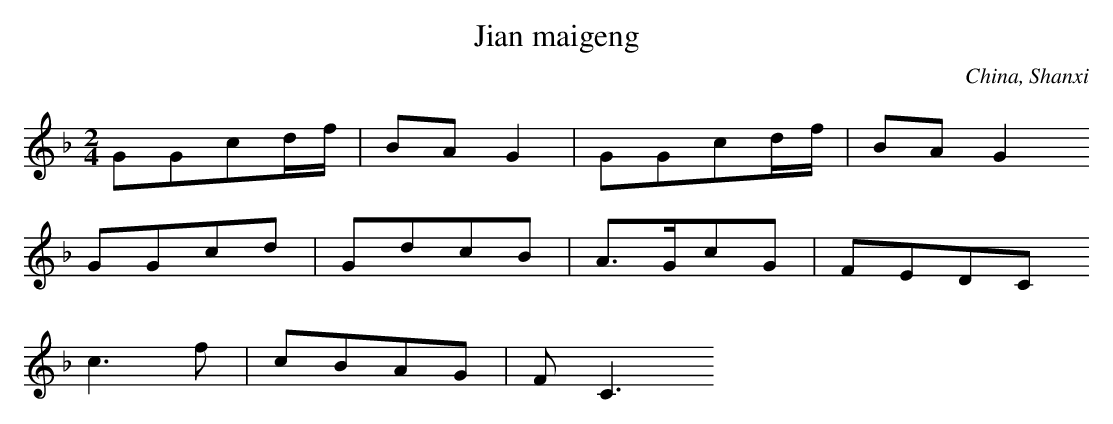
X:1
T: Jian maigeng
O: China, Shanxi
M: 2/4
L: 1/16
K: F
G2G2c2df | B2A2G4 | G2G2c2df | B2A2G4
G2G2c2d2 | G2d2c2B2 | A3Gc2G2 | F2E2D2C2
c6f2 | c2B2A2G2 | F2C6
